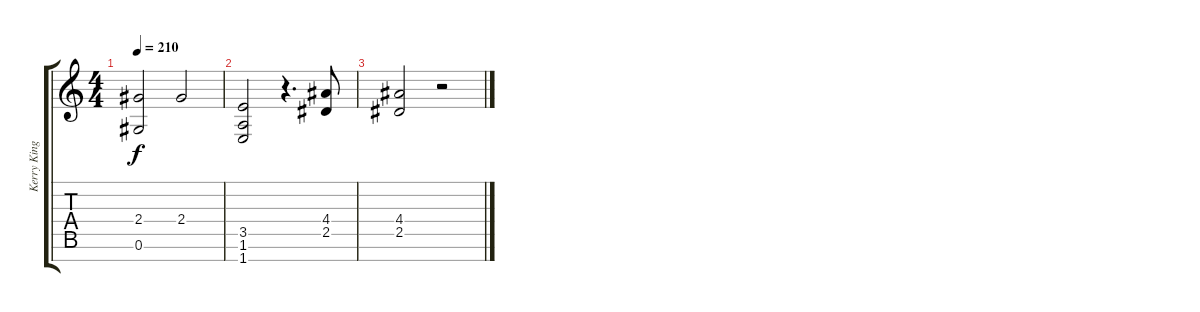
\track ("Kerry King" "Kerry King") {instrument distortionguitar}
\staff {score tabs}
\tuning (Ab4 Eb4 B3 Gb3 Db3 Ab2 Eb2) {hide}
\ts (4 4)
\tempo 210
\clef g2
\ks c
(2.4 0.6).2{dy f} 2.4.2 |
(3.5 1.6 1.7).2 r.4{d} (4.4 2.5).8 |
(4.4 2.5).2 r.2
